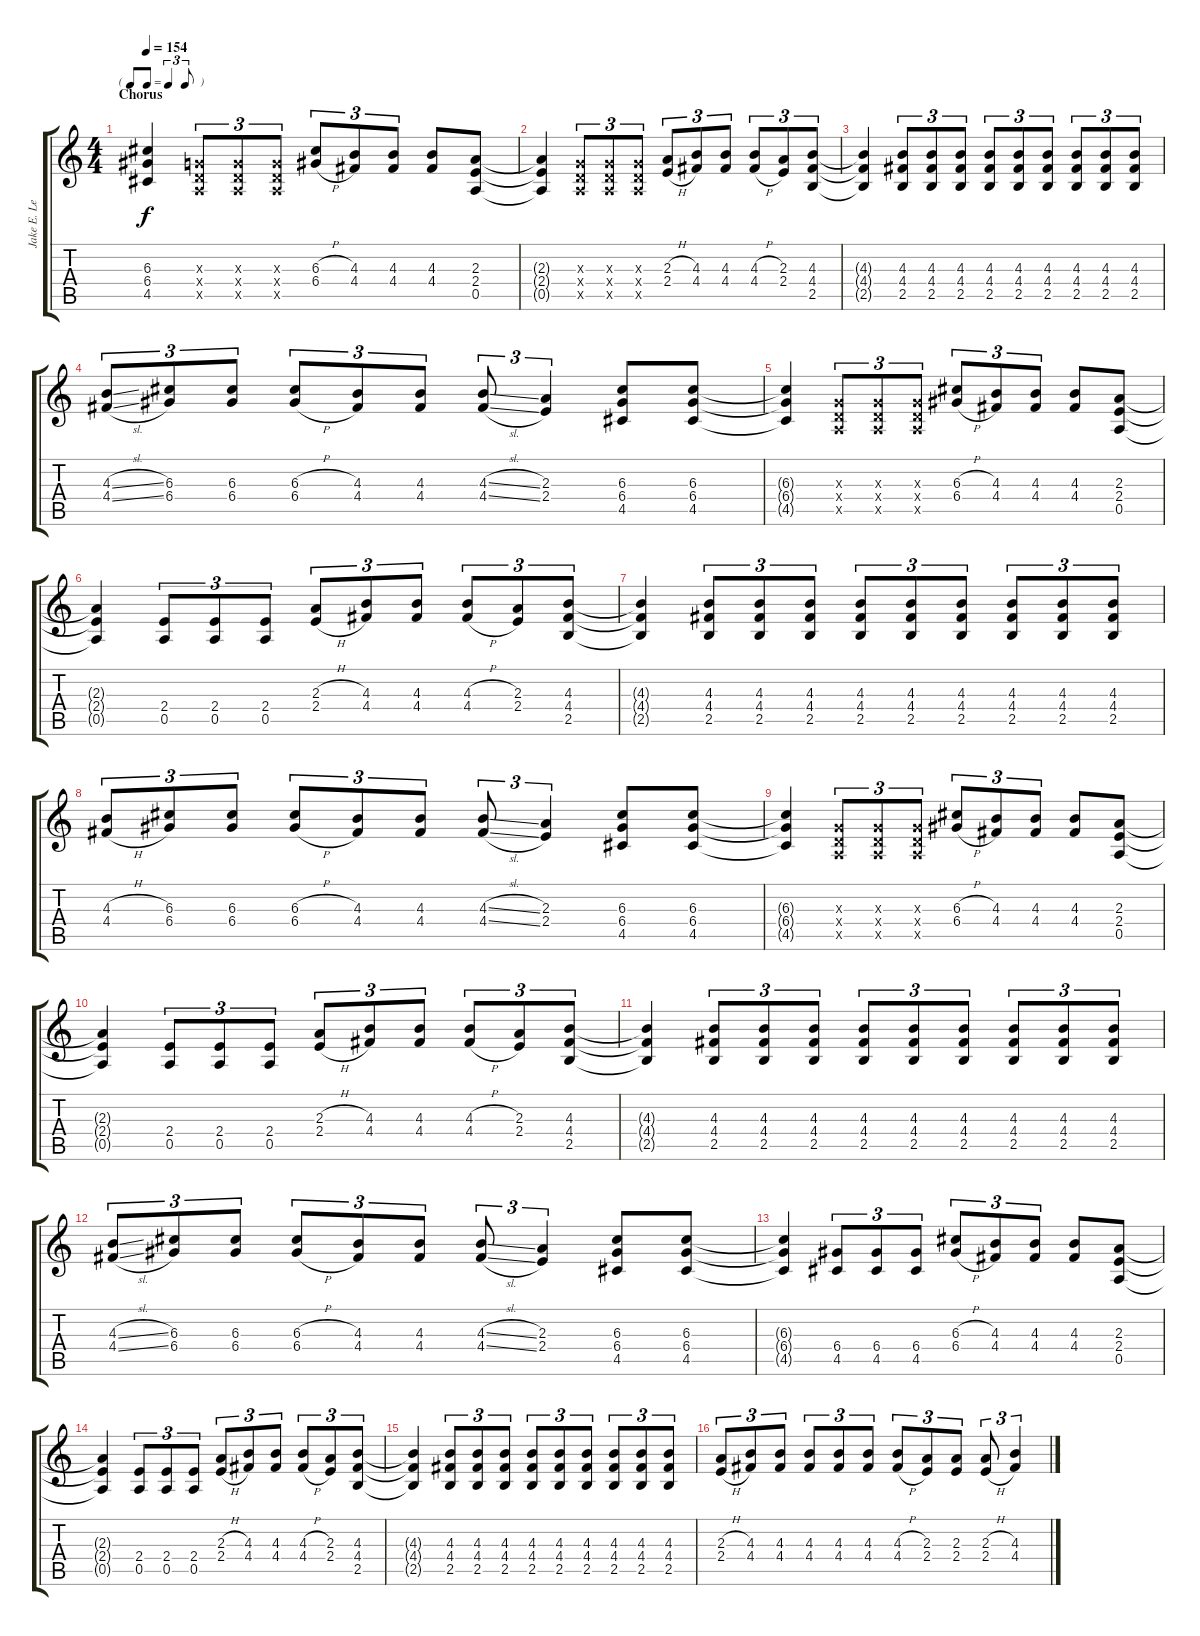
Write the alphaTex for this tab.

\track ("Jake E. Lee (Lead)" "Jake E. Le") {instrument overdrivenguitar}
\staff {score tabs}
\tuning (E4 B3 G3 D3 A2 E2) {hide}
\ts (4 4)
\tf triplet8th
\section ("" "Chorus")
\tempo 154
\clef g2
\ks c
(6.3{t} 6.4{t} 4.5{t}).4{dy f} (0.3{x} 0.4{x} 0.5{x}).8{tu (3 2)} (0.3{x} 0.4{x} 0.5{x}).8{tu (3 2)} (0.3{x} 0.4{x} 0.5{x}).8{tu (3 2)} (6.3{h} 6.4{h}).8{tu (3 2)} (4.3 4.4).8{tu (3 2)} (4.3 4.4).8{tu (3 2)} (4.3 4.4).8 (2.3 2.4 0.5).8 |
(2.3{t} 2.4{t} 0.5{t}).4 (0.3{x} 0.4{x} 0.5{x}).8{tu (3 2)} (0.3{x} 0.4{x} 0.5{x}).8{tu (3 2)} (0.3{x} 0.4{x} 0.5{x}).8{tu (3 2)} (2.3{h} 2.4{h}).8{tu (3 2)} (4.3 4.4).8{tu (3 2)} (4.3 4.4).8{tu (3 2)} (4.3{h} 4.4{h}).8{tu (3 2)} (2.3 2.4).8{tu (3 2)} (4.3 4.4 2.5).8{tu (3 2)} |
(4.3{t} 4.4{t} 2.5{t}).4 (4.3 4.4 2.5).8{tu (3 2)} (4.3 4.4 2.5).8{tu (3 2)} (4.3 4.4 2.5).8{tu (3 2)} (4.3 4.4 2.5).8{tu (3 2)} (4.3 4.4 2.5).8{tu (3 2)} (4.3 4.4 2.5).8{tu (3 2)} (4.3 4.4 2.5).8{tu (3 2)} (4.3 4.4 2.5).8{tu (3 2)} (4.3 4.4 2.5).8{tu (3 2)} |
(4.3{sl} 4.4{sl}).8{tu (3 2)} (6.3 6.4).8{tu (3 2)} (6.3 6.4).8{tu (3 2)} (6.3{h} 6.4{h}).8{tu (3 2)} (4.3 4.4).8{tu (3 2)} (4.3 4.4).8{tu (3 2)} (4.3{sl} 4.4{sl}).8{tu (3 2)} (2.3 2.4).4{tu (3 2)} (6.3 6.4 4.5).8 (6.3 6.4 4.5).8 |
(6.3{t} 6.4{t} 4.5{t}).4 (0.3{x} 0.4{x} 0.5{x}).8{tu (3 2)} (0.3{x} 0.4{x} 0.5{x}).8{tu (3 2)} (0.3{x} 0.4{x} 0.5{x}).8{tu (3 2)} (6.3{h} 6.4{h}).8{tu (3 2)} (4.3 4.4).8{tu (3 2)} (4.3 4.4).8{tu (3 2)} (4.3 4.4).8 (2.3 2.4 0.5).8 |
(2.3{t} 2.4{t} 0.5{t}).4 (2.4 0.5).8{tu (3 2)} (2.4 0.5).8{tu (3 2)} (2.4 0.5).8{tu (3 2)} (2.3{h} 2.4{h}).8{tu (3 2)} (4.3 4.4).8{tu (3 2)} (4.3 4.4).8{tu (3 2)} (4.3{h} 4.4{h}).8{tu (3 2)} (2.3 2.4).8{tu (3 2)} (4.3 4.4 2.5).8{tu (3 2)} |
(4.3{t} 4.4{t} 2.5{t}).4 (4.3 4.4 2.5).8{tu (3 2)} (4.3 4.4 2.5).8{tu (3 2)} (4.3 4.4 2.5).8{tu (3 2)} (4.3 4.4 2.5).8{tu (3 2)} (4.3 4.4 2.5).8{tu (3 2)} (4.3 4.4 2.5).8{tu (3 2)} (4.3 4.4 2.5).8{tu (3 2)} (4.3 4.4 2.5).8{tu (3 2)} (4.3 4.4 2.5).8{tu (3 2)} |
(4.3{h} 4.4{h}).8{tu (3 2)} (6.3 6.4).8{tu (3 2)} (6.3 6.4).8{tu (3 2)} (6.3{h} 6.4{h}).8{tu (3 2)} (4.3 4.4).8{tu (3 2)} (4.3 4.4).8{tu (3 2)} (4.3{sl} 4.4{sl}).8{tu (3 2)} (2.3 2.4).4{tu (3 2)} (6.3 6.4 4.5).8 (6.3 6.4 4.5).8 |
(6.3{t} 6.4{t} 4.5{t}).4 (0.3{x} 0.4{x} 0.5{x}).8{tu (3 2)} (0.3{x} 0.4{x} 0.5{x}).8{tu (3 2)} (0.3{x} 0.4{x} 0.5{x}).8{tu (3 2)} (6.3{h} 6.4{h}).8{tu (3 2)} (4.3 4.4).8{tu (3 2)} (4.3 4.4).8{tu (3 2)} (4.3 4.4).8 (2.3 2.4 0.5).8 |
(2.3{t} 2.4{t} 0.5{t}).4 (2.4 0.5).8{tu (3 2)} (2.4 0.5).8{tu (3 2)} (2.4 0.5).8{tu (3 2)} (2.3{h} 2.4{h}).8{tu (3 2)} (4.3 4.4).8{tu (3 2)} (4.3 4.4).8{tu (3 2)} (4.3{h} 4.4{h}).8{tu (3 2)} (2.3 2.4).8{tu (3 2)} (4.3 4.4 2.5).8{tu (3 2)} |
(4.3{t} 4.4{t} 2.5{t}).4 (4.3 4.4 2.5).8{tu (3 2)} (4.3 4.4 2.5).8{tu (3 2)} (4.3 4.4 2.5).8{tu (3 2)} (4.3 4.4 2.5).8{tu (3 2)} (4.3 4.4 2.5).8{tu (3 2)} (4.3 4.4 2.5).8{tu (3 2)} (4.3 4.4 2.5).8{tu (3 2)} (4.3 4.4 2.5).8{tu (3 2)} (4.3 4.4 2.5).8{tu (3 2)} |
(4.3{sl} 4.4{sl}).8{tu (3 2)} (6.3 6.4).8{tu (3 2)} (6.3 6.4).8{tu (3 2)} (6.3{h} 6.4{h}).8{tu (3 2)} (4.3 4.4).8{tu (3 2)} (4.3 4.4).8{tu (3 2)} (4.3{sl} 4.4{sl}).8{tu (3 2)} (2.3 2.4).4{tu (3 2)} (6.3 6.4 4.5).8 (6.3 6.4 4.5).8 |
(6.3{t} 6.4{t} 4.5{t}).4 (6.4 4.5).8{tu (3 2)} (6.4 4.5).8{tu (3 2)} (6.4 4.5).8{tu (3 2)} (6.3{h} 6.4{h}).8{tu (3 2)} (4.3 4.4).8{tu (3 2)} (4.3 4.4).8{tu (3 2)} (4.3 4.4).8 (2.3 2.4 0.5).8 |
(2.3{t} 2.4{t} 0.5{t}).4 (2.4 0.5).8{tu (3 2)} (2.4 0.5).8{tu (3 2)} (2.4 0.5).8{tu (3 2)} (2.3{h} 2.4{h}).8{tu (3 2)} (4.3 4.4).8{tu (3 2)} (4.3 4.4).8{tu (3 2)} (4.3{h} 4.4{h}).8{tu (3 2)} (2.3 2.4).8{tu (3 2)} (4.3 4.4 2.5).8{tu (3 2)} |
(4.3{t} 4.4{t} 2.5{t}).4 (4.3 4.4 2.5).8{tu (3 2)} (4.3 4.4 2.5).8{tu (3 2)} (4.3 4.4 2.5).8{tu (3 2)} (4.3 4.4 2.5).8{tu (3 2)} (4.3 4.4 2.5).8{tu (3 2)} (4.3 4.4 2.5).8{tu (3 2)} (4.3 4.4 2.5).8{tu (3 2)} (4.3 4.4 2.5).8{tu (3 2)} (4.3 4.4 2.5).8{tu (3 2)} |
(2.3{h} 2.4{h}).8{tu (3 2)} (4.3 4.4).8{tu (3 2)} (4.3 4.4).8{tu (3 2)} (4.3 4.4).8{tu (3 2)} (4.3 4.4).8{tu (3 2)} (4.3 4.4).8{tu (3 2)} (4.3{h} 4.4{h}).8{tu (3 2)} (2.3 2.4).8{tu (3 2)} (2.3 2.4).8{tu (3 2)} (2.3{h} 2.4{h}).8{tu (3 2)} (4.3 4.4).4{tu (3 2)}
